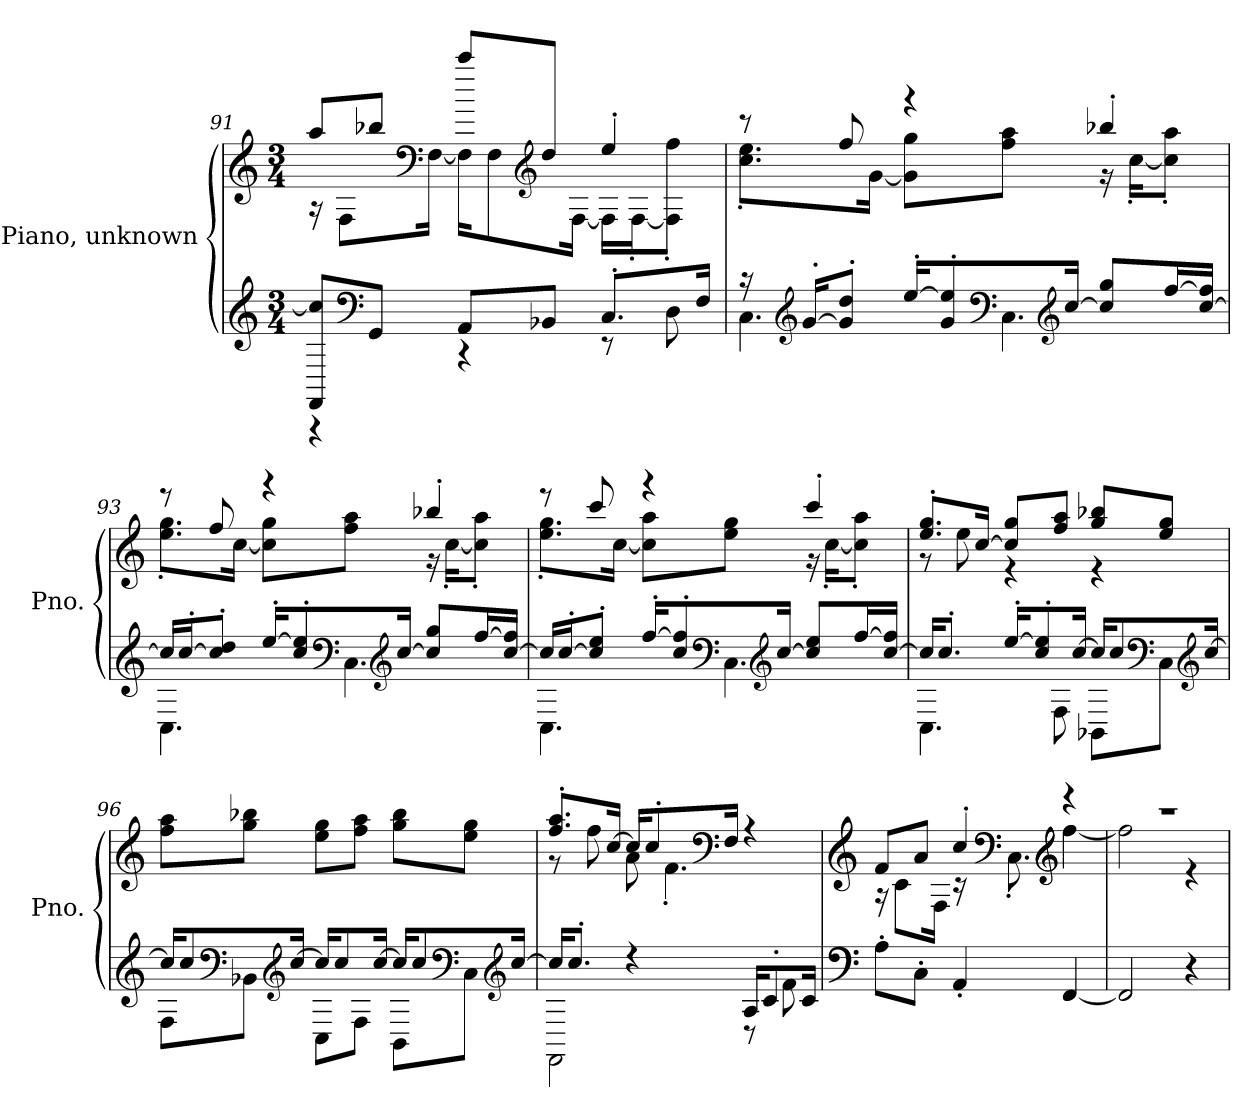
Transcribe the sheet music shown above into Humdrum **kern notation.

**kern	**kern
*part1	*part1
*staff2	*staff1
*I"Piano, unknown	*
*I'Pno.	*
*clefG2	*clefG2
*k[]	*k[]
*M3/4	*M3/4
=91	=91
*^	*^
8FF/ 8cc/]L	4r	8aa/L	16r
.	.	.	8F\L
*clefF4	*	*	*
8GG/J	.	8bb-X/J	.
*	*	*clefF4	*
.	.	.	[16F\Jk
8AA/L	4r	8ccc/L	16F\KL]
.	.	.	8F\
*	*	*clefG2	*
8BB-X/J	.	8dd/J	.
.	.	.	[16F\Jk
8.C'/L	8r	4ee'/	16F\LL]
.	.	.	[16F'\J
.	8D\	.	8F\]' 8ff\'J
16F/Jk	.	.	.
!!LO:LB:g=z	!!
=92	=92	=92	=92
16r	4.C\	8r	8.cc\' 8.ee\'L
*clefG2	*	*	*
[16g'/KL	.	.	.
8g/]' 8dd/'J	.	8ff/	.
.	.	.	[16g\Jk
[16ee'/KL	.	4r	8g\] 8gg\L
8g/' 8ee/]'	.	.	.
*clefF4	*	*	*
.	4.C\	.	8ff\ 8aa\J
*clefG2	*	*	*
[16cc/Jk	.	.	.
8cc/] 8gg/L	.	4bb-X'/	16r
.	.	.	[16cc'\KL
[16ff/L	.	.	8cc\]' 8aa\'J
[16cc/ 16ff/]JJ	.	.	.
=93	=93	=93	=93
16cc/LL]	4.C\	8r	8.ee\' 8.gg\'L
[16cc'/J	.	.	.
8cc/]' 8dd/'J	.	8ff/	.
.	.	.	[16cc\Jk
[16ee'/KL	.	4r	8cc\] 8gg\L
8cc/' 8ee/]'	.	.	.
*clefF4	*	*	*
.	4.C\	.	8ff\ 8aa\J
*clefG2	*	*	*
[16cc/Jk	.	.	.
8cc/] 8gg/L	.	4bb-X'/	16r
.	.	.	[16cc'\KL
[16ff/L	.	.	8cc\]' 8aa\'J
[16cc/ 16ff/]JJ	.	.	.
!!LO:LB:g=z	!!
=94	=94	=94	=94
16cc/LL]	4.C\	8r	8.ee\' 8.gg\'L
[16cc'/J	.	.	.
8cc/]' 8ee/'J	.	8ccc/	.
.	.	.	[16cc\Jk
[16ff'/KL	.	4r	8cc\] 8aa\L
8cc/' 8ff/]'	.	.	.
*clefF4	*	*	*
.	4.C\	.	8ee\ 8gg\J
*clefG2	*	*	*
[16cc/Jk	.	.	.
8cc/] 8ee/L	.	4ccc'/	16r
.	.	.	[16cc'\KL
[16ff/L	.	.	8cc\]' 8aa\'J
[16cc/ 16ff/]JJ	.	.	.
=95	=95	=95	=95
16cc/KL]	4.C\	8.ee/' 8.gg/'L	8r
8.cc'/J	.	.	.
.	.	.	8ee\
.	.	[16cc/Jk	.
[16ee'/KL	.	8cc/] 8gg/L	4r
8cc/' 8ee/]'	.	.	.
.	8F\	8ff/ 8aa/J	.
[16cc/Jk	.	.	.
16cc/KL]	8BB-X\L	8gg/ 8bb-X/L	4r
8cc/	.	.	.
*clefF4	*	*	*
.	8C\J	8ee/ 8gg/J	.
*clefG2	*	*	*
[16cc/Jk	.	.	.
*	*	*v	*v
!!LO:LB:g=z
=96	=96	=96
16cc/KL]	8F\L	8ff\ 8aa\L
8cc/	.	.
*clefF4	*	*
.	8BB-X\J	8gg\ 8bb-X\J
*clefG2	*	*
[16cc/Jk	.	.
16cc/KL]	8C\L	8ee\ 8gg\L
8cc/	.	.
.	8F\J	8ff\ 8aa\J
[16cc/Jk	.	.
16cc/KL]	8BB-\L	8gg\ 8bb-\L
8cc/	.	.
*clefF4	*	*
.	8C\J	8ee\ 8gg\J
*clefG2	*	*
[16cc/Jk	.	.
=97	=97	=97
*	*	*^
16cc/KL]	2FF\	8.ff/' 8.aa/'L	8r
8.cc'/J	.	.	.
.	.	.	8ff\
.	.	[16cc/Jk	.
4r	.	16cc/KL]	8a\
.	.	8cc'/	.
.	.	.	4.f'\
*	*	*clefF4	*
.	.	16F/Jk	.
16A/KL	8r	4r	.
8c'/	.	.	.
.	8f\	.	.
16c/Jk	.	.	.
*v	*v	*	*
!!LO:LB:g=z	!!
=98	=98	=98
*clefF4	*clefG2	*
8A'\L	8f/L	16r
.	.	8c\L
8C'\J	8a/J	.
.	.	16F\Jk
4AA'/	4cc'/	16r
*	*clefF4	*
.	.	8.C'\
*	*clefG2	*
[4FF/	4r	[4ff\
=99	=99	=99
2FF/]	2.r	2ff\]
4r	.	4r
*	*v	*v
=	=
*-	*-
